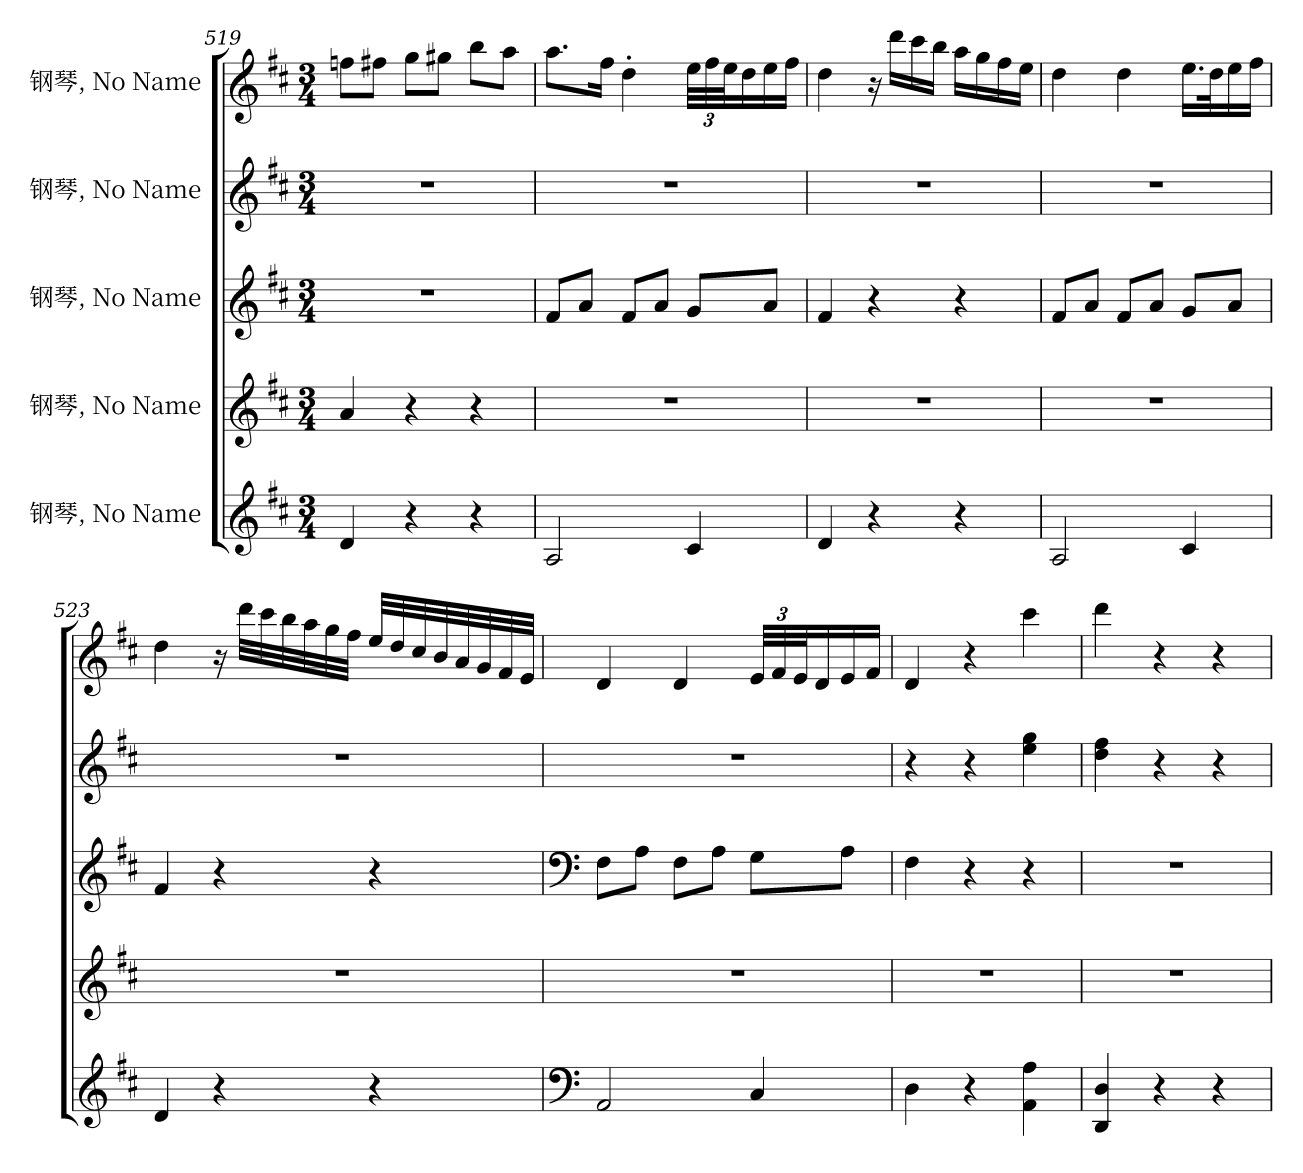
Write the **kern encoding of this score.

**kern	**kern	**kern	**kern	**kern
*part5	*part4	*part3	*part2	*part1
*staff5	*staff4	*staff3	*staff2	*staff1
*I"钢琴, No Name	*I"钢琴, No Name	*I"钢琴, No Name	*I"钢琴, No Name	*I"钢琴, No Name
*clefG2	*clefG2	*clefG2	*clefG2	*clefG2
*k[f#c#]	*k[f#c#]	*k[f#c#]	*k[f#c#]	*k[f#c#]
*M3/4	*M3/4	*M3/4	*M3/4	*M3/4
*MM119	*MM119	*MM119	*MM119	*MM119
=519	=519	=519	=519	=519
4d/	4a/	2.r	2.r	8ffn\L
.	.	.	.	8ff#X\J
4r	4r	.	.	8gg\L
.	.	.	.	8gg#X\J
4r	4r	.	.	8bb\L
.	.	.	.	8aa\J
!!LO:LB:g=z
=520	=520	=520	=520	=520
*	*	*	*	*MM119
2A/	2.r	8f#/L	2.r	8.aa\L
.	.	8a/J	.	.
.	.	.	.	16ff#\Jk
.	.	8f#/L	.	4dd'\
.	.	8a/J	.	.
*	*	*	*	*Xbrackettup
4c#/	.	8g/L	.	48ee\LLL
.	.	.	.	48ff#\
.	.	.	.	48ee\J
.	.	.	.	16dd\
.	.	8a/J	.	16ee\
*	*	*	*	*MM118
.	.	.	.	16ff#\JJ
=521	=521	=521	=521	=521
*	*	*	*	*MM119
4d/	2.r	4f#/	2.r	4dd\
4r	.	4r	.	16r
.	.	.	.	16ddd\LL
.	.	.	.	16ccc#\
.	.	.	.	16bb\JJ
4r	.	4r	.	16aa\LL
.	.	.	.	16gg\
.	.	.	.	16ff#\
.	.	.	.	16ee\JJ
=522	=522	=522	=522	=522
*	*	*	*	*MM119
2A/	2.r	8f#/L	2.r	4dd\
.	.	8a/J	.	.
.	.	8f#/L	.	4dd\
.	.	8a/J	.	.
4c#/	.	8g/L	.	16.ee\LL
.	.	.	.	32dd\K
.	.	8a/J	.	16ee\
*	*	*	*	*MM118
.	.	.	.	16ff#\JJ
!!LO:PB:g=z
=523	=523	=523	=523	=523
*	*	*	*	*MM119
4d/	2.r	4f#/	2.r	4dd\
4r	.	4r	.	16r
.	.	.	.	32ddd\LLL
.	.	.	.	32ccc#\
.	.	.	.	32bb\
.	.	.	.	32aa\
.	.	.	.	32gg\
.	.	.	.	32ff#\JJJ
4r	.	4r	.	32ee/LLL
.	.	.	.	32dd/
.	.	.	.	32cc#/
.	.	.	.	32b/
.	.	.	.	32a/
.	.	.	.	32g/
.	.	.	.	32f#/
*	*	*	*	*MM118
.	.	.	.	32e/JJJ
=524	=524	=524	=524	=524
*clefF4	*	*clefF4	*	*
*	*	*	*	*MM119
2AA/	2.r	8F#\L	2.r	4d/
.	.	8A\J	.	.
.	.	8F#\L	.	4d/
.	.	8A\J	.	.
4C#/	.	8G\L	.	48e/LLL
.	.	.	.	48f#/
.	.	.	.	48e/J
.	.	.	.	16d/
.	.	8A\J	.	16e/
*	*	*	*	*MM118
.	.	.	.	16f#/JJ
=525	=525	=525	=525	=525
*	*	*	*	*MM116
4D\	2.r	4F#\	4r	4d/
4r	.	4r	4r	4r
*	*	*	*	*MM98
4AA\ 4A\	.	4r	4ee\ 4gg\	4ccc#\
=526	=526	=526	=526	=526
4DD/ 4D/	2.r	2.r	4dd\ 4ff#\	4ddd\
4r	.	.	4r	4r
4r	.	.	4r	4r
=	=	=	=	=
*-	*-	*-	*-	*-
